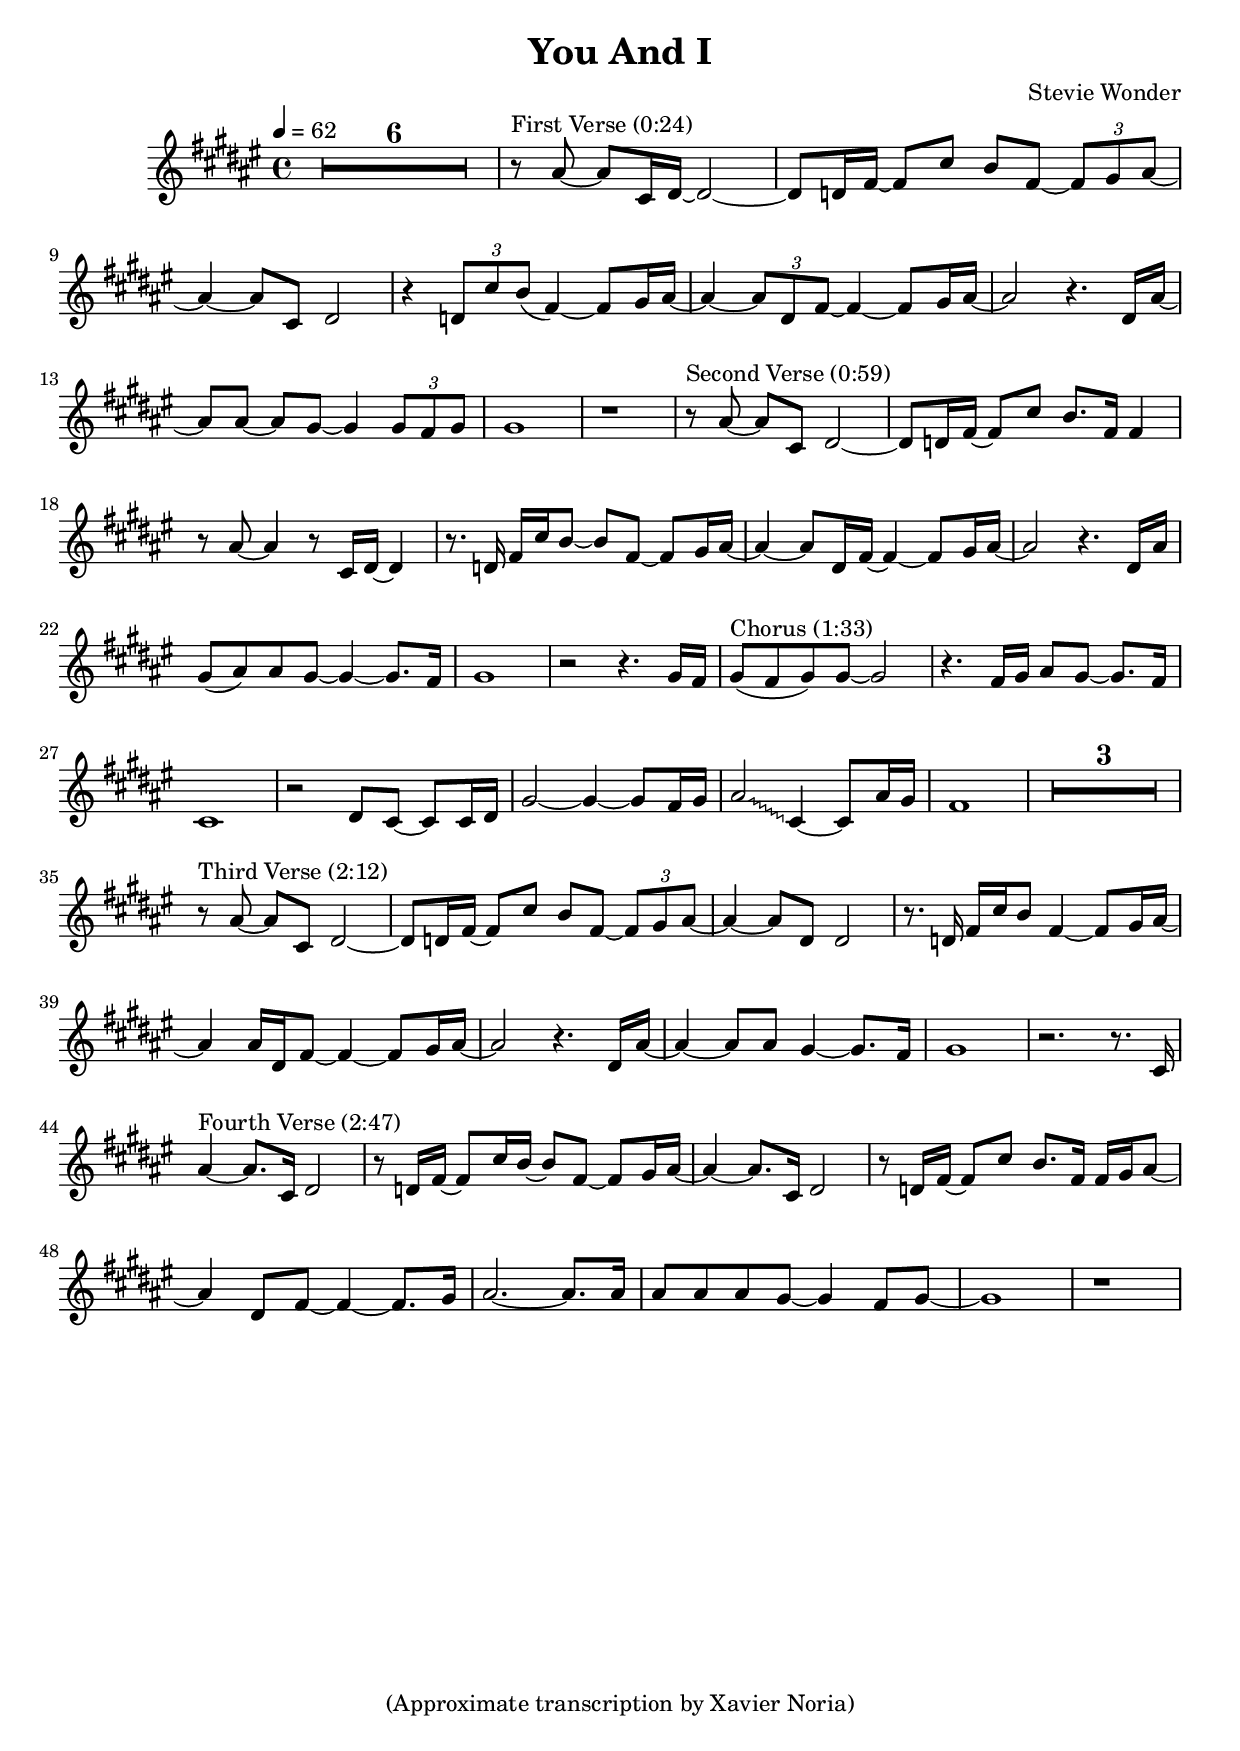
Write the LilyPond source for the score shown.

\version "2.16.0"

\include "english.ly"

\header {
  title    = "You And I"
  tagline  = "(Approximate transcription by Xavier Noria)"
  composer = "Stevie Wonder"
}

melody = \relative c'' {
  \clef treble
  \key fs \major
  \time 4/4
  \tempo 4 = 62

  \compressFullBarRests
  \override MultiMeasureRest #'expand-limit = #2
  \override Glissando #'style = #'zigzag

  % --- Introduction -----------------------------------------------------------

  % 1 ~ 0:00
  R1*6 |


  % --- First Verse ------------------------------------------------------------

  % 7 ~ 0:24
  r8^"First Verse (0:24)" as ~ as cs,16  ds16 ~ ds2 ~ |

  % 8 ~ 0:28
  ds8 d16 fs ~ fs8 cs' b fs ~ \times 2/3 { fs gs as ~ } |

  % 9 ~ 0:32
  as4 ~ as8 cs,8 ds2 ~ |

  % 10 ~ 0:35
  r4 \times 2/3 { d8 cs' b( } fs4) ~ fs8 gs16 as ~ |

  % 11 ~ 0:39
  as4 ~ \times 2/3 { as8 ds, fs ~ } fs4 ~ fs8 gs16 as ~ |

  % 12 ~ 0:43
  as2 r4. ds,16 as' ~ |

  % 13 ~ 0:47
  as8[ as] ~ as gs ~ gs4 \times 2/3 { gs8 fs gs } |

  % 14 ~ 0:51
  gs1 |

  % 15 ~ 0:55
  r1 |


  % --- Second Verse -----------------------------------------------------------

  % 16 ~ 0:59
  r8^"Second Verse (0:59)" as8 ~ as[ cs,] ds2 ~ |

  % 17 ~ 1:03
  ds8 d16 fs ~ fs8 cs' b8. fs16 fs4 |

  % 18 ~ 1:06
  r8 as ~ as4 r8 cs,16 ds ~ ds4 ~ |

  % 19 ~ 1:10
  r8. d16 fs cs' b8 ~ b8 fs ~ fs8 gs16 as ~ |

  % 20 ~ 1:14
  as4 ~ as8 ds,16 fs ~ fs4 ~ fs8 gs16 as ~ |

  % 21 ~ 1:18
  as2 r4. ds,16 as' ~ |

  % 22 ~ 1:22
  gs8( as8) as gs ~ gs4 ~ gs8. fs16  |

  % 23 ~ 1:26
  gs1 |

  % 24 ~ 1:30
  r2 r4. gs16 fs |


  % --- Chrorus ----------------------------------------------------------------

  % 25 ~ 1:33
  gs8(^"Chorus (1:33)" fs8 gs8) gs ~ gs2 |

  % 26 ~ 1:37
  r4. fs16 gs as8 gs8 ~ gs8. fs16 |

  % 27 ~ 1:41
  cs1 |

  % 28 ~ 1:45
  r2 ds8 cs ~ cs8 cs16 ds |

  % 29 ~ 1:49
  gs2 ~ gs4 ~ gs8 fs16 gs16 |

  % 30 ~ 1:53
  as2 \glissando cs,4 ~ cs8 as'16 gs16 |

  % 31 ~ 1:57
  fs1 |

  % --- Bridge -----------------------------------------------------------------

  % 32 ~ 2:00
  R1*3


  % --- Third Verse ------------------------------------------------------------

  % 35 ~ 2:12
  r8^"Third Verse (2:12)" as ~ as[ cs,] ds2 ~ |

  % 36 ~ 2:16
  ds8 d16 fs ~ fs8 cs' b fs ~ \times 2/3 { fs gs as ~ } |

  % 37 ~ 2:20
  as4 ~ as8 ds,8 ds2 ~ |

  % 38 ~ 2:24
  r8. d16 fs cs' b8 fs4 ~ fs8 gs16 as ~ |

  % 39 ~ 2:28
  as4 as16 ds,16 fs8 ~ fs4 ~ fs8 gs16 as ~ |

  % 40 ~ 2:3
  as2 r4. ds,16 as' ~ |

  % 41 ~ 2:35
  as4 ~ as8 as gs4 ~ gs8. fs16 |

  % 42 ~ 2:39
  gs1 |

  % 43 ~ 2:43
  r2. r8. cs,16 |


  % --- Fourth Verse -----------------------------------------------------------

  % 44 ~ 2:47
  as'4^"Fourth Verse (2:47)" ~ as8.[ cs,16] ds2 ~ |

  % 45 ~ 2:51
  r8 d16[ fs] ~ fs8 cs'16 b ~ b8 fs ~ fs gs16 as ~ |

  % 46 ~ 2:55

  as4 ~ as8. cs,16 ds2 |

  % 47 ~ 2:59
  r8 d16[ fs] ~ fs8 cs' b8. fs16 fs gs as8 ~ |

  % 48 ~ 3:02
  as4 ds,8 fs ~ fs4 ~ fs8. gs16 |

  % 49 ~ 3:06
  as2. ~ as8. as16 |

  % 50 ~ 3:10
  as8 as as gs ~ gs4 fs8 gs ~ |

  % 51 ~ 3:14
  gs1 |

  % 52 ~ 3:18
  r1 |
}

\score {
  \new Staff \melody
}
